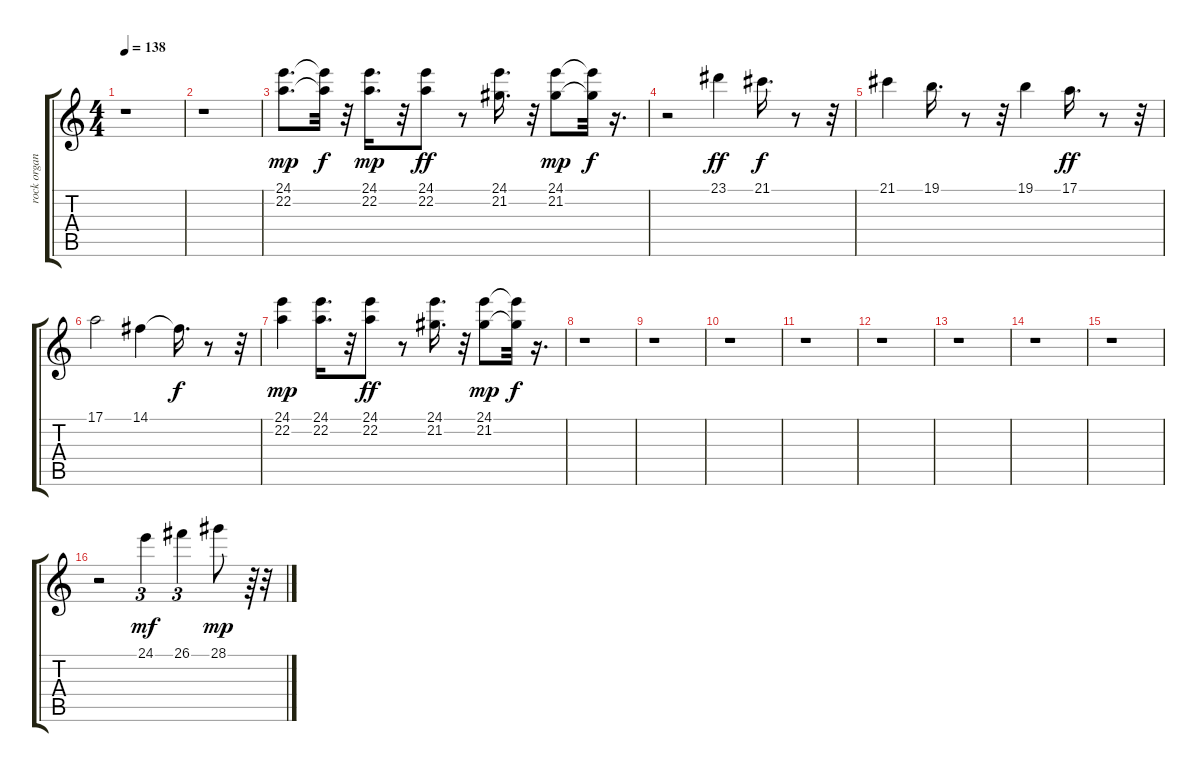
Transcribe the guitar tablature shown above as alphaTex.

\track ("rock organ" "rock organ") {instrument rockorgan}
\staff {score tabs}
\tuning (E4 B3 G3 D3 A2 E2) {hide}
\ts (4 4)
\tempo 138
\clef g2
\ks c
r.1{dy f} |
r.1 |
(24.1 22.2).8{d dy mp} (24.1{t} 22.2{t}).32{dy f} r.32 (24.1 22.2).16{d dy mp} r.32 (24.1 22.2).8{dy ff} r.8 (24.1 21.2).16{d} r.32 (24.1 21.2).8{dy mp} (24.1{t} 21.2{t}).32{dy f} r.16{d} |
r.2 23.1.4{dy ff} 21.1.16{d dy f} r.8 r.32 |
21.1.4 19.1.16{d} r.8 r.32 19.1.4 17.1.16{d dy ff} r.8 r.32 |
17.1.2 14.1.4 14.1{t}.16{d dy f} r.8 r.32 |
(24.1 22.2).4{dy mp} (24.1 22.2).16{d} r.32 (24.1 22.2).8{dy ff} r.8 (24.1 21.2).16{d} r.32 (24.1 21.2).8{dy mp} (24.1{t} 21.2{t}).32{dy f} r.16{d} |
r.1 |
r.1 |
r.1 |
r.1 |
r.1 |
r.1 |
r.1 |
r.1 |
r.2 24.1.4{tu (3 2) dy mf} 26.1.4{tu (3 2)} 28.1.8{dy mp} r.64 r.32
